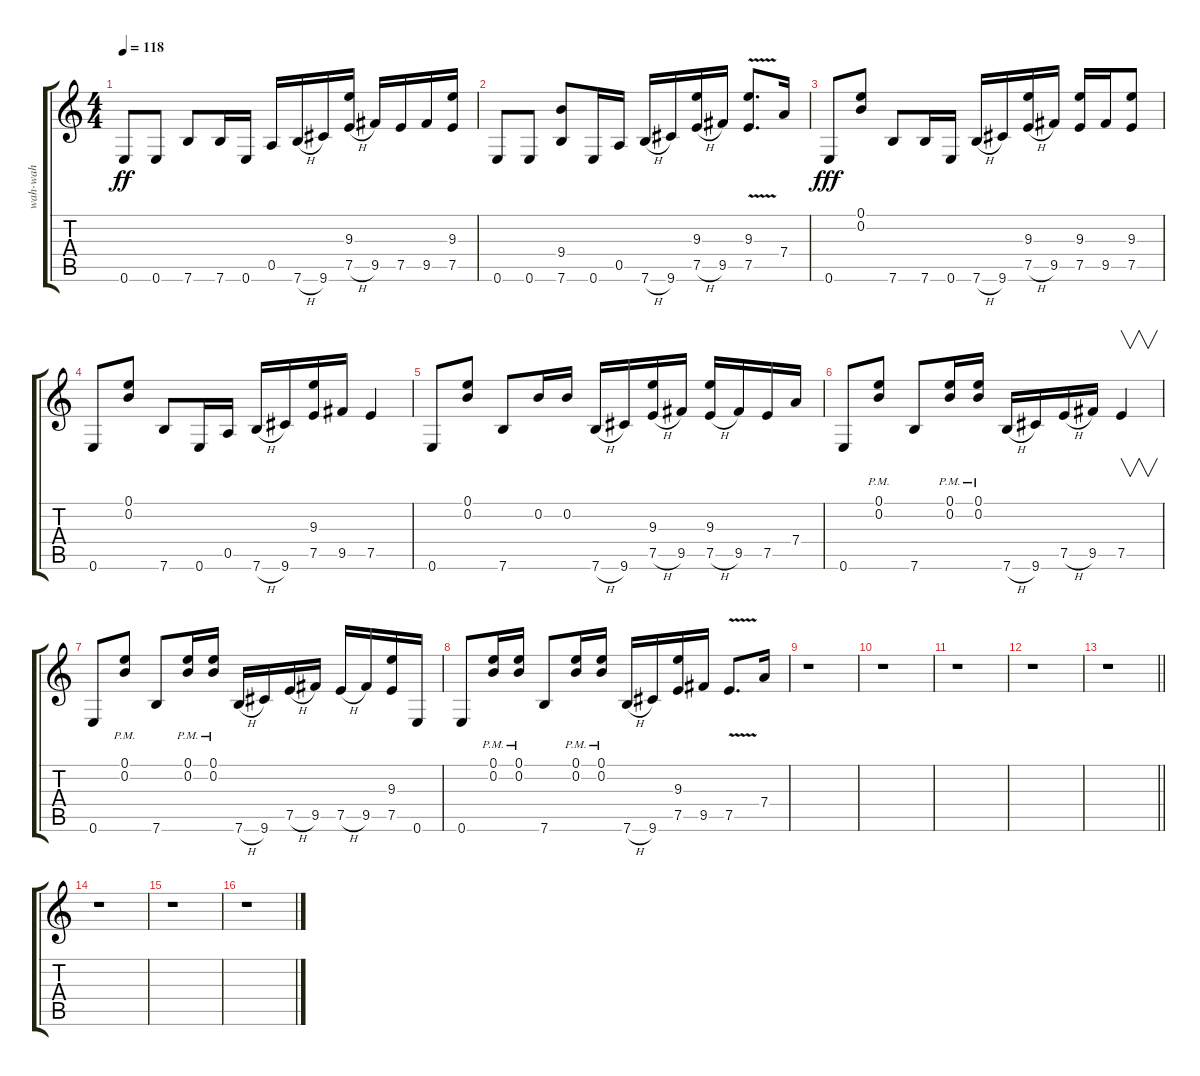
\track ("wah-wah" "wah-wah") {instrument distortionguitar}
\staff {score tabs}
\tuning (E4 B3 G3 D3 A2 E2) {hide}
\ts (4 4)
\tempo 118
\clef g2
\ks c
0.6.8{dy ff} 0.6.8 7.6.8 7.6.16 0.6.16 0.5.16 7.6{h}.16 9.6.16 (9.3 7.5{h}).16 9.5.16 7.5.16 9.5.16 (9.3 7.5).16 |
0.6.8 0.6.8 (9.4 7.6).8 0.6.16 0.5.16 7.6{h}.16 9.6.16 (9.3 7.5{h}).16 9.5.16 (9.3{v} 7.5{v}).8{d} 7.4.16 |
0.6.8{dy fff} (0.1 0.2).8 7.6.8 7.6.16 0.6.16 7.6{h}.16 9.6.16 (9.3 7.5{h}).16 9.5.16 (9.3 7.5).16 9.5.16 (9.3 7.5).8 |
0.6.8 (0.1 0.2).8 7.6.8 0.6.16 0.5.16 7.6{h}.16 9.6.16 (9.3 7.5).16 9.5.16 7.5.4 |
0.6.8 (0.1 0.2).8 7.6.8 0.2.16 0.2.16 7.6{h}.16 9.6.16 (9.3 7.5{h}).16 9.5.16 (9.3 7.5{h}).16 9.5.16 7.5.16 7.4.16 |
0.6.8 (0.1{pm} 0.2{pm}).8 7.6.8 (0.1{pm} 0.2{pm}).16 (0.1{pm} 0.2{pm}).16 7.6{h}.16 9.6.16 7.5{h}.16 9.5.16 7.5.4{v} |
0.6.8 (0.1{pm} 0.2{pm}).8 7.6.8 (0.1{pm} 0.2{pm}).16 (0.1{pm} 0.2{pm}).16 7.6{h}.16 9.6.16 7.5{h}.16 9.5.16 7.5{h}.16 9.5.16 (9.3 7.5).16 0.6.16 |
0.6.8 (0.1{pm} 0.2{pm}).16 (0.1{pm} 0.2{pm}).16 7.6.8 (0.1{pm} 0.2{pm}).16 (0.1{pm} 0.2{pm}).16 7.6{h}.16 9.6.16 (9.3 7.5).16 9.5.16 7.5{v}.8{d} 7.4.16 |
r.1 |
r.1 |
r.1 |
r.1 |
\barLineRight lightlight
r.1 |
r.1 |
r.1 |
r.1
